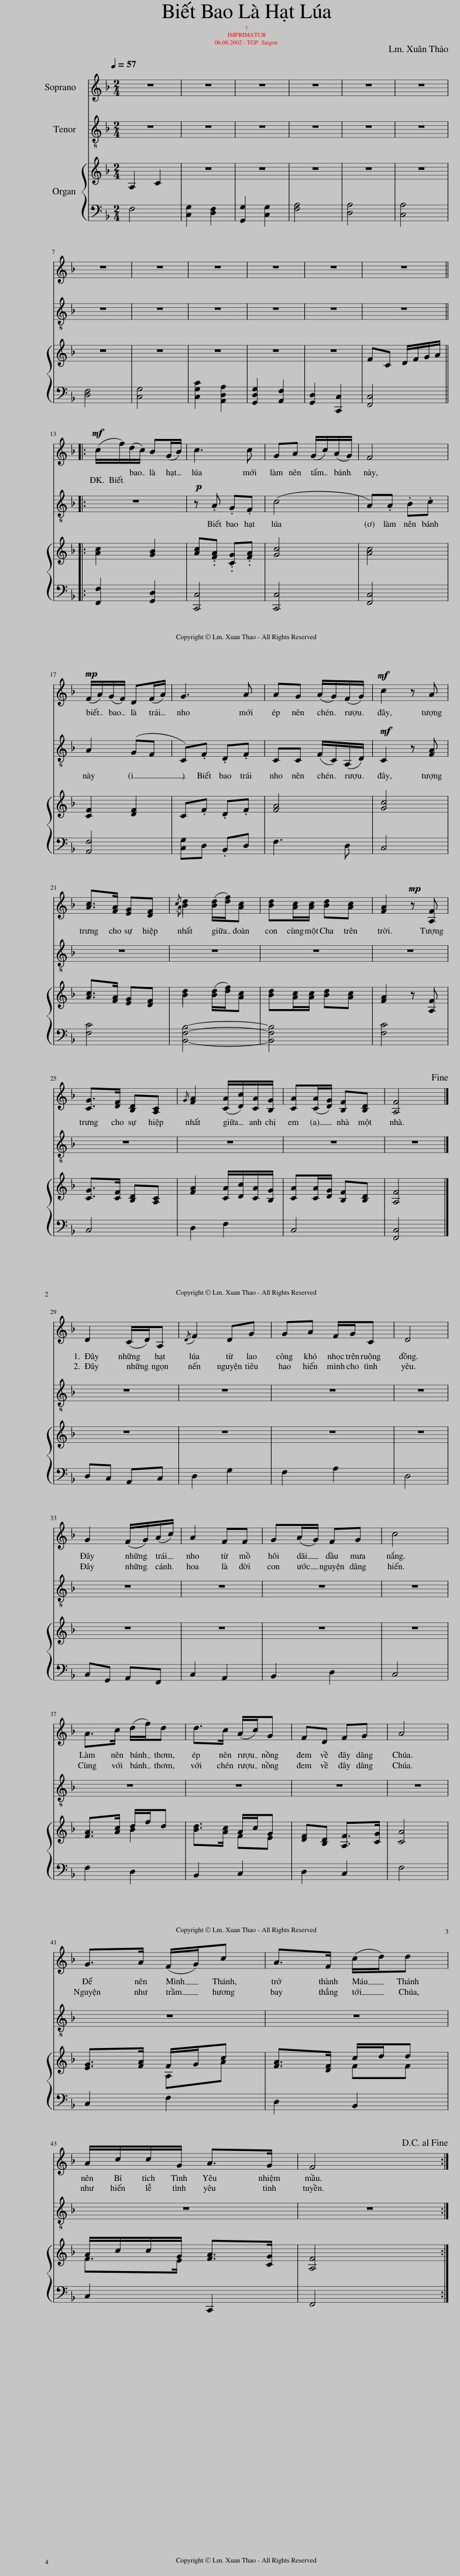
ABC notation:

X:1
%%score ( 1 2 ) 3 { ( 4 6 ) | 5 } 7 8
L:1/8
Q:1/4=57
M:2/4
I:linebreak $
K:F
V:1 treble
V:2 treble
V:3 treble-8
V:4 treble
V:6 treble
V:5 bass
V:7 treble
V:8 treble
V:1
 z4 | z4 | z4 | z4 | z4 | %5
 z4 |$ z4 | z4 | z4 | z4 | %10
 z4 | z4 |:$!mf! (c/f/)(d/c/) B(G/B/) | c3 c | GA (G/c/)(A/G/) | %15
 F4 |$!mp! (F/A/)(G/F/) D(F/A/) | G3 A | AG (A/G/)(F/G/) |!mf! c2 z A |$ %20
 [Ac]>[FA] [EG][DF] |{/c} d2 ([Bd]/[df]/)[Ac] | [Bd][Ac]/[Ac]/ [Bd][Ac] | [FA]2!mp! z [A,F] |$ [CG]>[DF] [B,D][A,C] | %25
{/G} [FA]2 ([CA]/[Dc]/)[CA]/[B,G]/ | [CA]([CA]/[DG]/) [B,F][B,D] | [A,F]4!fine! |]$ D2 (C/D/)A, |{/D} F2 DG | %30
 GA F/G/C | D4 |$ G2 (F/G/)(A/c/) | A2 FF | G(A/G/) FG | %35
 c4 |$ A>c (d/f/)d | d>c (A/c/)G | FD FG | A4 |$ %40
 G>A (F/G/)c | A>F (c/d/)d |$ A/c/c/G/ A>G | F4!D.C.! :| %44
V:2
 x4 | x4 | x4 | x4 | x4 | %5
 x4 |$ x4 | x4 | x4 | x4 | %10
 x4 | x4 |:$ x4 | x4 | x4 | %15
 x4 |$ x4 | x4 | x4 | x4 |$ %20
 x4 |{/A} B2 x2 | x4 | x4 |$ x4 | %25
 x4 | x4 | x4 |]$ x4 | x4 | %30
 x4 | x4 |$ x4 | x4 | x4 | %35
 x4 |$ x4 | x4 | x4 | x4 |$ %40
 x4 | x4 |$ x4 | x4 :| %44
V:3
 z4 | z4 | z4 | z4 | z4 | %5
 z4 |$ z4 | z4 | z4 | z4 | %10
 z4 | z4 |:$ z4 |!p! z .A .G.F | (c4 | %15
 A).A .B.c |$ A2 (GF | C).F .D.F | CC (F/C/)(A,/D/) |!mf! C2 z [FA] |$ %20
 z4 | z4 | z4 | z4 |$ z4 | %25
 z4 | z4 | z4 |]$ z4 | z4 | %30
 z4 | z4 |$ z4 | z4 | z4 | %35
 z4 |$ z4 | z4 | z4 | z4 |$ %40
 z4 | z4 |$ z4 | z4 :| %44
V:4
 A,2 C2 | z4 | z4 | z4 | z4 | %5
 z4 |$ z4 | z4 | z4 | z4 | %10
 z4 | FC D/F/G/A/ |:$ [Ac]2 [GB]2 | [Ac].[FA] .[CG].[FA] | [Gc]4 | %15
 [Ac]4 |$ [CF]2 [DF]2 | C.F .D.F | [FA]4 | [Gc]4 |$ %20
 [Ac]>[FA] [EG][DF] | d2 ([Bd]/[df]/)[Ac] | [Bd][Ac]/[Ac]/ [Bd][Ac] | [FA]2 z [A,F] |$ [CG]>[CF] [B,D][A,C] | %25
 [FA]2 [CA]/[Dc]/[CA]/[B,G]/ | [CA][CA]/[DG]/ [B,F][B,D] | [A,F]4 |]$ z4 | z4 | %30
 z4 | z4 |$ z4 | z4 | z4 | %35
 z4 |$ [FA]>[Ac] d/f/d | [Bd]>[Ac] A/c/G | [DF][B,D] [A,F]>[CG] | [CA]4 |$ %40
 [EG]>[FA] F/G/c | [FA]>[DF] c/d/d |$ A/c/c/G/ [FA]>[CG] | [A,F]4 :| %44
V:5
 F,4 | [C,G,]2 [D,F,]2 | [G,,G,]2 [C,G,]2 | [F,A,]4 | [D,A,]4 | %5
 [C,A,]4 |$ [D,F,]4 | [C,G,]4 | [C,G,C]2 [A,,D,A,]2 | [G,,D,G,]2 [A,,F,]2 | %10
 [G,,D,]2 [C,,C,]2 | [F,,C,]4 |:$ [F,,F,]2 [G,,D,]2 | [C,,C,]4 | [C,,C,]4 | %15
 [F,,C,]4 |$ [A,,F,]4 | [C,G,]D, .B,,D, | F,3 D, | C,4 |$ %20
 [F,C]4 | [B,,F,B,]4- | [B,,F,B,]4 | [F,C]4 |$ C,4 | %25
 D,2 F,2 | C,4 | [F,,C,]4 |]$ D,C, A,,C, | D,2 G,2 | %30
 F,2 A,2 | D,4 |$ C,G,, A,,F,, | C,2 A,,2 | B,,2 D,2 | %35
 C,4 |$ F,2 D,2 | B,,2 C,2 | D,2 C,2 | F,4 |$ %40
 C,2 F,2 | D,2 B,,2 |$ C,2 C,,2 | F,,4 :| %44
V:6
 x4 | x4 | x4 | x4 | x4 | %5
 x4 |$ x4 | x4 | x4 | x4 | %10
 x4 | x4 |:$ x4 | x4 | x4 | %15
 x4 |$ x4 | x4 | x4 | x4 |$ %20
 x4 | B2 x2 | x4 | x4 |$ x4 | %25
 x4 | x4 | x4 |]$ x4 | x4 | %30
 x4 | x4 |$ x4 | x4 | x4 | %35
 x4 |$ x2 B2 | x2 FE | x4 | x4 |$ %40
 x2 A,A | x2 FF |$ F>E x2 | x4 :| %44
V:7
 cd/c/ AG/A/ | !///!c2 z F | G2 G/c/A/G/ | !///!F2 z2 | FD FG | %5
 !///!A2 z c |$ DF A/G/A/c/ | G2 z2 | !///!C2 DF | !///!G2 z F | %10
 G2 G/c/A/G/ | !///!F4 |:$ z4 | c3 c | GA G/c/A/G/ | %15
 F>G FA, |$ !///!C4 | !///!c3 a | ag a/g/f/g/ | !///!c'2 z2 |$ %20
 z4 | d2 d/f/c | dc/c/ dc | A2 z2 |$ z4 | %25
 A2 A/c/A/G/ | AA/G/ FD | !///!F4 |]$ D2 C/D/A, |{D} (F2 DG) | %30
 GA F/G/C | !///!D4 |$ G2 (F/G/)(A/c/) | A2 FF | G(A/G/) FG | %35
 !///!c4 |$ z4 | z4 | z4 | z4 |$ %40
 z4 | z4 |$ z4 | !///!F4 :| %44
V:8
 !arpeggio![G,CDFAdfga-]2 a2 | z4 | z4 | z c/C/ A/A,/G/G,/ | F2 z2 | %5
 !arpeggio![G,CDFAdfga-]2 a2 |$ z4 | z C/c/ D/d/F/f/ | G2 z2 | z2 !arpeggio![G,CDFAdfga]2 | %10
 z4 | z2 !arpeggio![G,CDFAdfga]2 |:$ z2 z2 | z4 | z4 | %15
 z4 |$ z4 | z4 | z4 | z2 !arpeggio![DFGAcdfga]2 |$ %20
 !arpeggio![DFGAcdfga]2 !arpeggio![DFGAcdfga]2 | !arpeggio![DFGAcdfga]2 !arpeggio![DFGAcdfga]2 | !arpeggio![DFGAcdfga]2 !arpeggio![DFGAcdfga]2 | !arpeggio![DFGAcdfga]2 z2 |$ G g/ f/ D/ d/ C/ c/ | %25
 A a !arpeggio![DFGAcdfga]2 | z2 z2 | z2 !arpeggio!!fermata![DFGAcdfga]2 |]$ z2 z2 | z4 | %30
 z4 | z4 |$ z4 | z4 | z4 | %35
 z2 !arpeggio![DFGAcdfga]2 |$ z2 z2 | !arpeggio![DFGAcdfga]2 z2 | F/f/D/d/ F/f/G/g/ | [Aa]2 !arpeggio![DFGAcdfga]2 |$ %40
 !arpeggio![DFGAcdfga-]2 a2 | !arpeggio![D-FGAcdfga]2 D2 |$ A/a/c/g/ A/a/G/g/ | !///![Ff]2 !arpeggio!!fermata![DFGAcdfga]2 :| %44
